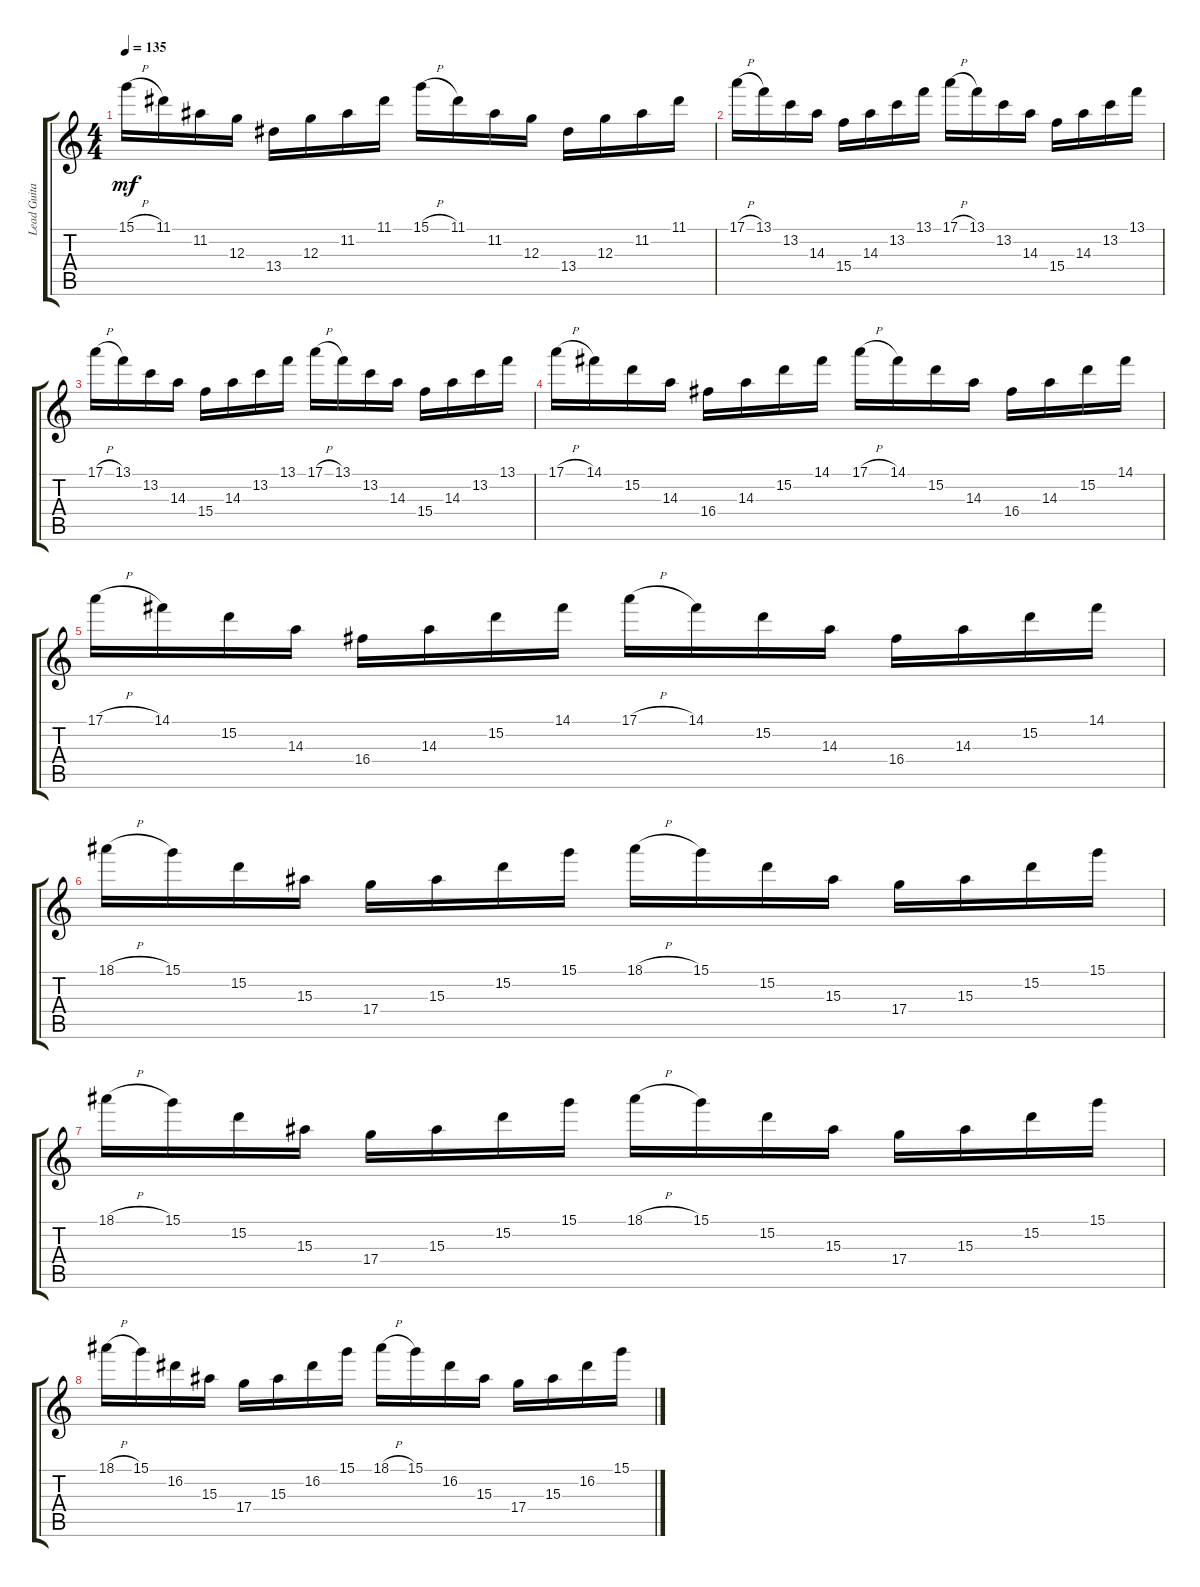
\track ("Lead Guitar (R)" "Lead Guita") {instrument electricguitarclean}
\staff {score tabs}
\tuning (E4 B3 G3 D3 A2 D2) {hide}
\ts (4 4)
\tempo 135
\clef g2
\ks c
15.1{h}.16{dy mf} 11.1.16 11.2.16 12.3.16 13.4.16 12.3.16 11.2.16 11.1.16 15.1{h}.16 11.1.16 11.2.16 12.3.16 13.4.16 12.3.16 11.2.16 11.1.16 |
17.1{h}.16 13.1.16 13.2.16 14.3.16 15.4.16 14.3.16 13.2.16 13.1.16 17.1{h}.16 13.1.16 13.2.16 14.3.16 15.4.16 14.3.16 13.2.16 13.1.16 |
17.1{h}.16 13.1.16 13.2.16 14.3.16 15.4.16 14.3.16 13.2.16 13.1.16 17.1{h}.16 13.1.16 13.2.16 14.3.16 15.4.16 14.3.16 13.2.16 13.1.16 |
17.1{h}.16 14.1.16 15.2.16 14.3.16 16.4.16 14.3.16 15.2.16 14.1.16 17.1{h}.16 14.1.16 15.2.16 14.3.16 16.4.16 14.3.16 15.2.16 14.1.16 |
17.1{h}.16 14.1.16 15.2.16 14.3.16 16.4.16 14.3.16 15.2.16 14.1.16 17.1{h}.16 14.1.16 15.2.16 14.3.16 16.4.16 14.3.16 15.2.16 14.1.16 |
18.1{h}.16 15.1.16 15.2.16 15.3.16 17.4.16 15.3.16 15.2.16 15.1.16 18.1{h}.16 15.1.16 15.2.16 15.3.16 17.4.16 15.3.16 15.2.16 15.1.16 |
18.1{h}.16 15.1.16 15.2.16 15.3.16 17.4.16 15.3.16 15.2.16 15.1.16 18.1{h}.16 15.1.16 15.2.16 15.3.16 17.4.16 15.3.16 15.2.16 15.1.16 |
18.1{h}.16 15.1.16 16.2.16 15.3.16 17.4.16 15.3.16 16.2.16 15.1.16 18.1{h}.16 15.1.16 16.2.16 15.3.16 17.4.16 15.3.16 16.2.16 15.1.16
